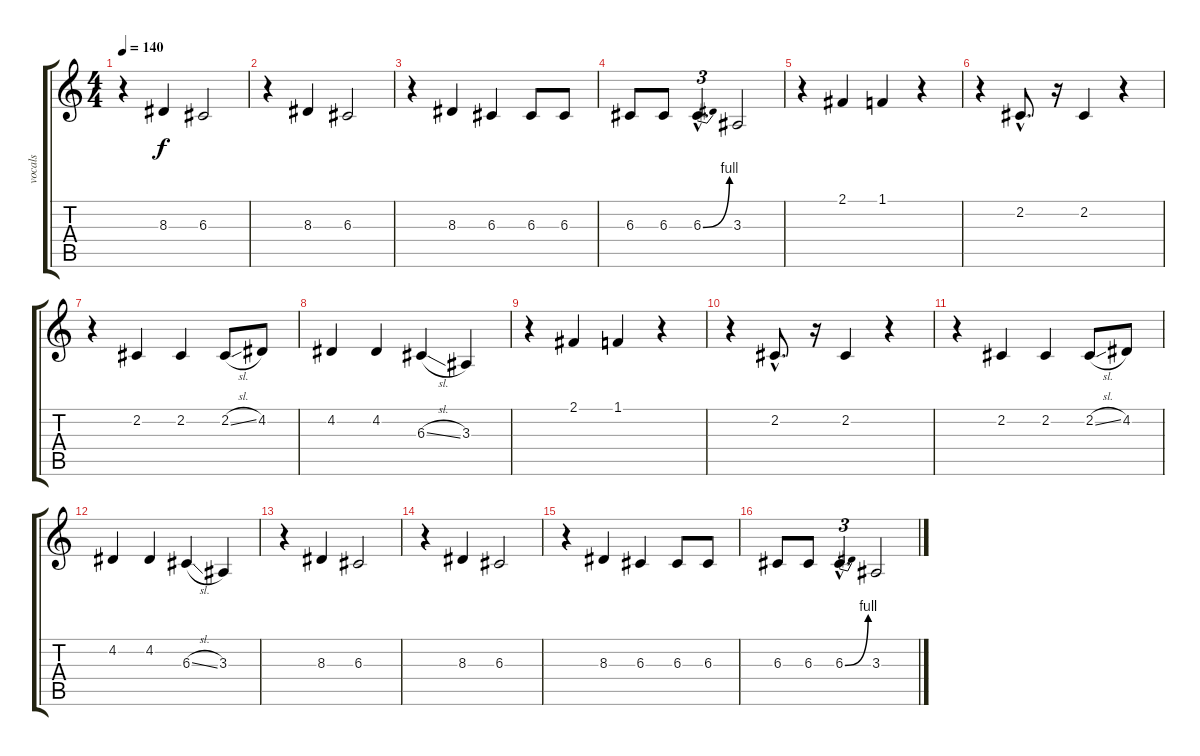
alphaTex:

\track ("vocals" "vocals") {instrument flute}
\staff {score tabs}
\tuning (E4 B3 G3 D3 A2 D2) {hide}
\ts (4 4)
\tempo 140
\clef g2
\ks c
r.4{dy f} 8.3.4 6.3.2 |
r.4 8.3.4 6.3.2 |
r.4 8.3.4 6.3.4 6.3.8 6.3.8 |
6.3.8 6.3.8 6.3{be (bend 0 0 60 4) hac}.4{d tu (3 2)} 3.3.2 |
r.4 2.1.4 1.1.4 r.4 |
r.4 2.2{hac}.8{d} r.16 2.2.4 r.4 |
r.4 2.2.4 2.2.4 2.2{sl}.8 4.2.8 |
4.2.4 4.2.4 6.3{sl}.4 3.3.4 |
r.4 2.1.4 1.1.4 r.4 |
r.4 2.2{hac}.8{d} r.16 2.2.4 r.4 |
r.4 2.2.4 2.2.4 2.2{sl}.8 4.2.8 |
4.2.4 4.2.4 6.3{sl}.4 3.3.4 |
r.4 8.3.4 6.3.2 |
r.4 8.3.4 6.3.2 |
r.4 8.3.4 6.3.4 6.3.8 6.3.8 |
6.3.8 6.3.8 6.3{be (bend 0 0 60 4) hac}.4{d tu (3 2)} 3.3.2
